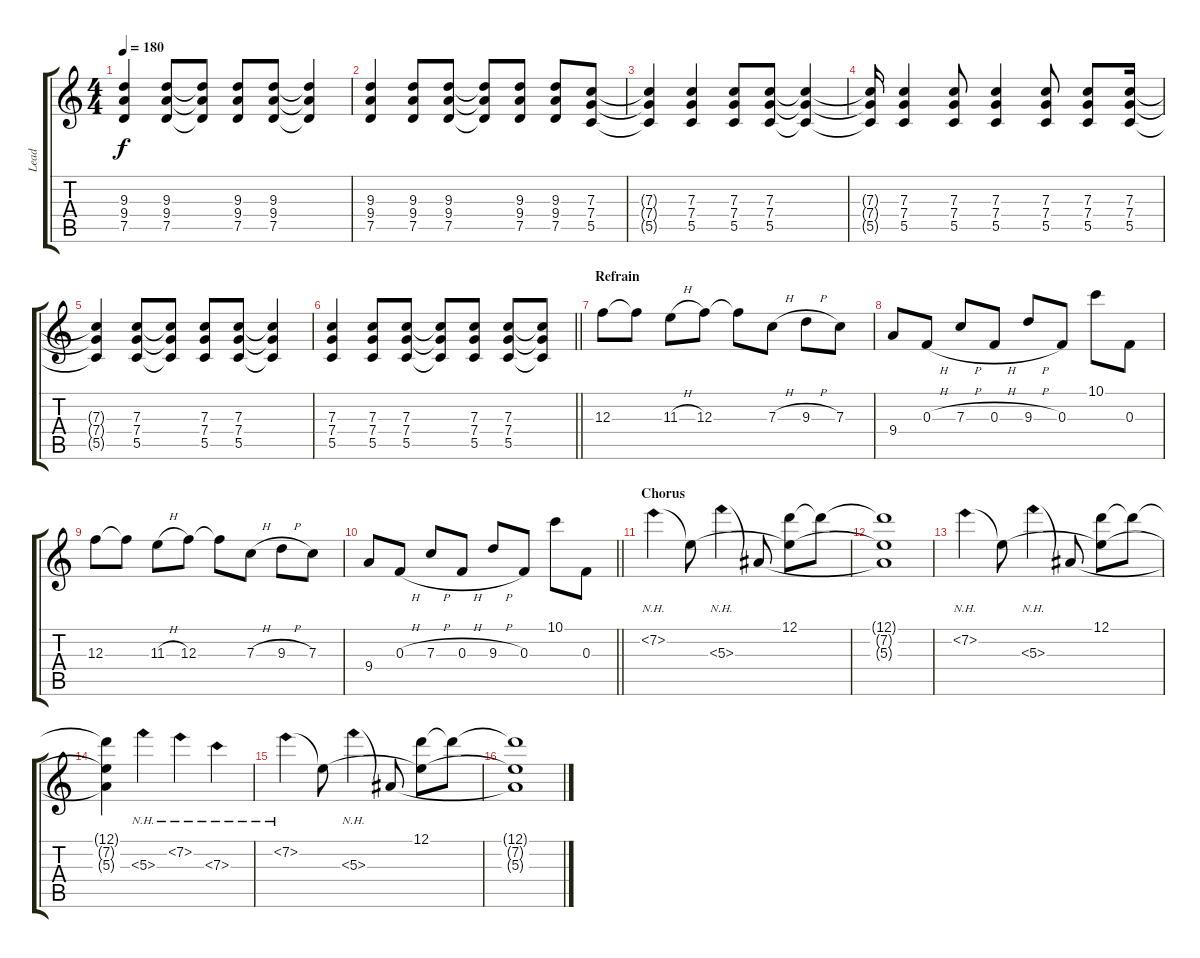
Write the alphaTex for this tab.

\track ("Lead" "Lead") {instrument acousticguitarsteel}
\staff {score tabs}
\tuning (D4 A3 F3 C3 G2 C2) {hide}
\ts (4 4)
\tempo 180
\clef g2
\ks c
(9.3{t} 9.4{t} 7.5{t}).4{dy f} (9.3 9.4 7.5).8 (9.3{t} 9.4{t} 7.5{t}).8 (9.3 9.4 7.5).8 (9.3 9.4 7.5).8 (9.3{t} 9.4{t} 7.5{t}).4 |
(9.3 9.4 7.5).4 (9.3 9.4 7.5).8 (9.3 9.4 7.5).8 (9.3{t} 9.4{t} 7.5{t}).8 (9.3 9.4 7.5).8 (9.3 9.4 7.5).8 (7.3 7.4 5.5).8 |
(7.3{t} 7.4{t} 5.5{t}).4 (7.3 7.4 5.5).4 (7.3 7.4 5.5).8 (7.3 7.4 5.5).8 (7.3{t} 7.4{t} 5.5{t}).4 |
(7.3{t} 7.4{t} 5.5{t}).16 (7.3 7.4 5.5).4 (7.3 7.4 5.5).8 (7.3 7.4 5.5).4 (7.3 7.4 5.5).8 (7.3 7.4 5.5).8 (7.3 7.4 5.5).16 |
(7.3{t} 7.4{t} 5.5{t}).4 (7.3 7.4 5.5).8 (7.3{t} 7.4{t} 5.5{t}).8 (7.3 7.4 5.5).8 (7.3 7.4 5.5).8 (7.3{t} 7.4{t} 5.5{t}).4 |
\barLineRight lightlight
(7.3 7.4 5.5).4 (7.3 7.4 5.5).8 (7.3 7.4 5.5).8 (7.3{t} 7.4{t} 5.5{t}).8 (7.3 7.4 5.5).8 (7.3 7.4 5.5).8 (7.3{t} 7.4{t} 5.5{t}).8 |
\section ("" "Refrain")
12.3.8 12.3{t}.8 11.3{h}.8 12.3.8 12.3{t}.8 7.3{h}.8 9.3{h}.8 7.3.8 |
9.4.8 0.3{h}.8 7.3{h}.8 0.3{h}.8 9.3{h}.8 0.3.8 10.1.8 0.3.8 |
12.3.8 12.3{t}.8 11.3{h}.8 12.3.8 12.3{t}.8 7.3{h}.8 9.3{h}.8 7.3.8 |
\barLineRight lightlight
9.4.8 0.3{h}.8 7.3{h}.8 0.3{h}.8 9.3{h}.8 0.3.8 10.1.8 0.3.8 |
\section ("" "Chorus")
7.2{nh}.4 7.2{t}.8 5.3{nh}.4 5.3{t}.8 (12.1 7.2{t}).8 12.1{t}.8 |
(12.1{t} 7.2{t} 5.3{t}).1 |
7.2{nh}.4 7.2{t}.8 5.3{nh}.4 5.3{t}.8 (12.1 7.2{t}).8 12.1{t}.8 |
(12.1{t} 7.2{t} 5.3{t}).4 5.3{nh}.4 7.2{nh}.4 7.3{nh}.4 |
7.2{nh}.4 7.2{t}.8 5.3{nh}.4 5.3{t}.8 (12.1 7.2{t}).8 12.1{t}.8 |
(12.1{t} 7.2{t} 5.3{t}).1
